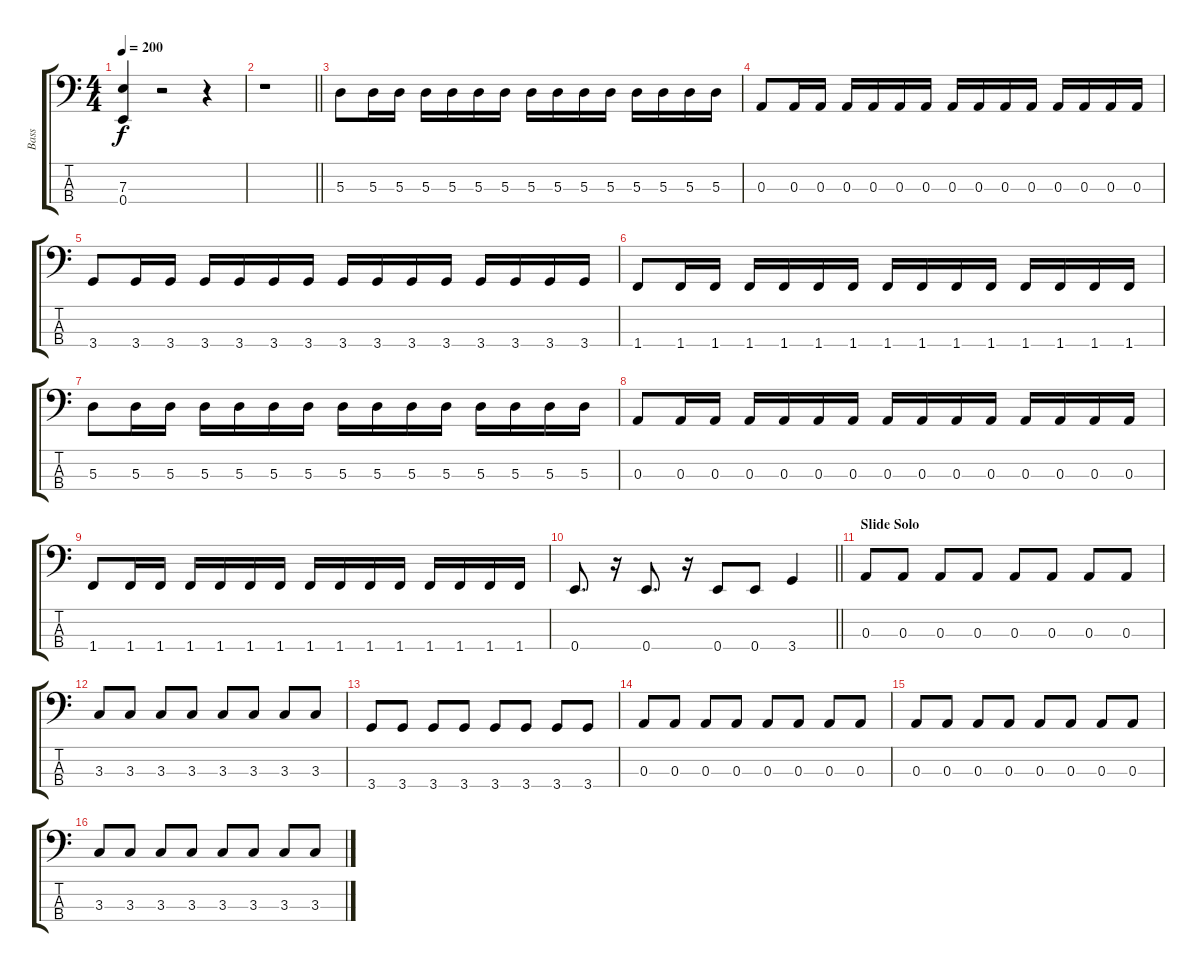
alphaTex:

\track ("Bass" "Bass") {instrument electricbassfinger}
\staff {score tabs}
\tuning (G2 D2 A1 E1) {hide}
\ts (4 4)
\tempo 200
\clef f4
\ks c
(7.3 0.4).4{dy f} r.2 r.4 |
\barLineRight lightlight
r.1 |
\section ("" "")
5.3.8 5.3.16 5.3.16 5.3.16 5.3.16 5.3.16 5.3.16 5.3.16 5.3.16 5.3.16 5.3.16 5.3.16 5.3.16 5.3.16 5.3.16 |
0.3.8 0.3.16 0.3.16 0.3.16 0.3.16 0.3.16 0.3.16 0.3.16 0.3.16 0.3.16 0.3.16 0.3.16 0.3.16 0.3.16 0.3.16 |
3.4.8 3.4.16 3.4.16 3.4.16 3.4.16 3.4.16 3.4.16 3.4.16 3.4.16 3.4.16 3.4.16 3.4.16 3.4.16 3.4.16 3.4.16 |
1.4.8 1.4.16 1.4.16 1.4.16 1.4.16 1.4.16 1.4.16 1.4.16 1.4.16 1.4.16 1.4.16 1.4.16 1.4.16 1.4.16 1.4.16 |
5.3.8 5.3.16 5.3.16 5.3.16 5.3.16 5.3.16 5.3.16 5.3.16 5.3.16 5.3.16 5.3.16 5.3.16 5.3.16 5.3.16 5.3.16 |
0.3.8 0.3.16 0.3.16 0.3.16 0.3.16 0.3.16 0.3.16 0.3.16 0.3.16 0.3.16 0.3.16 0.3.16 0.3.16 0.3.16 0.3.16 |
1.4.8 1.4.16 1.4.16 1.4.16 1.4.16 1.4.16 1.4.16 1.4.16 1.4.16 1.4.16 1.4.16 1.4.16 1.4.16 1.4.16 1.4.16 |
\barLineRight lightlight
0.4.8{d} r.16 0.4.8{d} r.16 0.4.8 0.4.8 3.4.4 |
\section ("" "Slide Solo")
0.3.8 0.3.8 0.3.8 0.3.8 0.3.8 0.3.8 0.3.8 0.3.8 |
3.3.8 3.3.8 3.3.8 3.3.8 3.3.8 3.3.8 3.3.8 3.3.8 |
3.4.8 3.4.8 3.4.8 3.4.8 3.4.8 3.4.8 3.4.8 3.4.8 |
0.3.8 0.3.8 0.3.8 0.3.8 0.3.8 0.3.8 0.3.8 0.3.8 |
0.3.8 0.3.8 0.3.8 0.3.8 0.3.8 0.3.8 0.3.8 0.3.8 |
3.3.8 3.3.8 3.3.8 3.3.8 3.3.8 3.3.8 3.3.8 3.3.8
